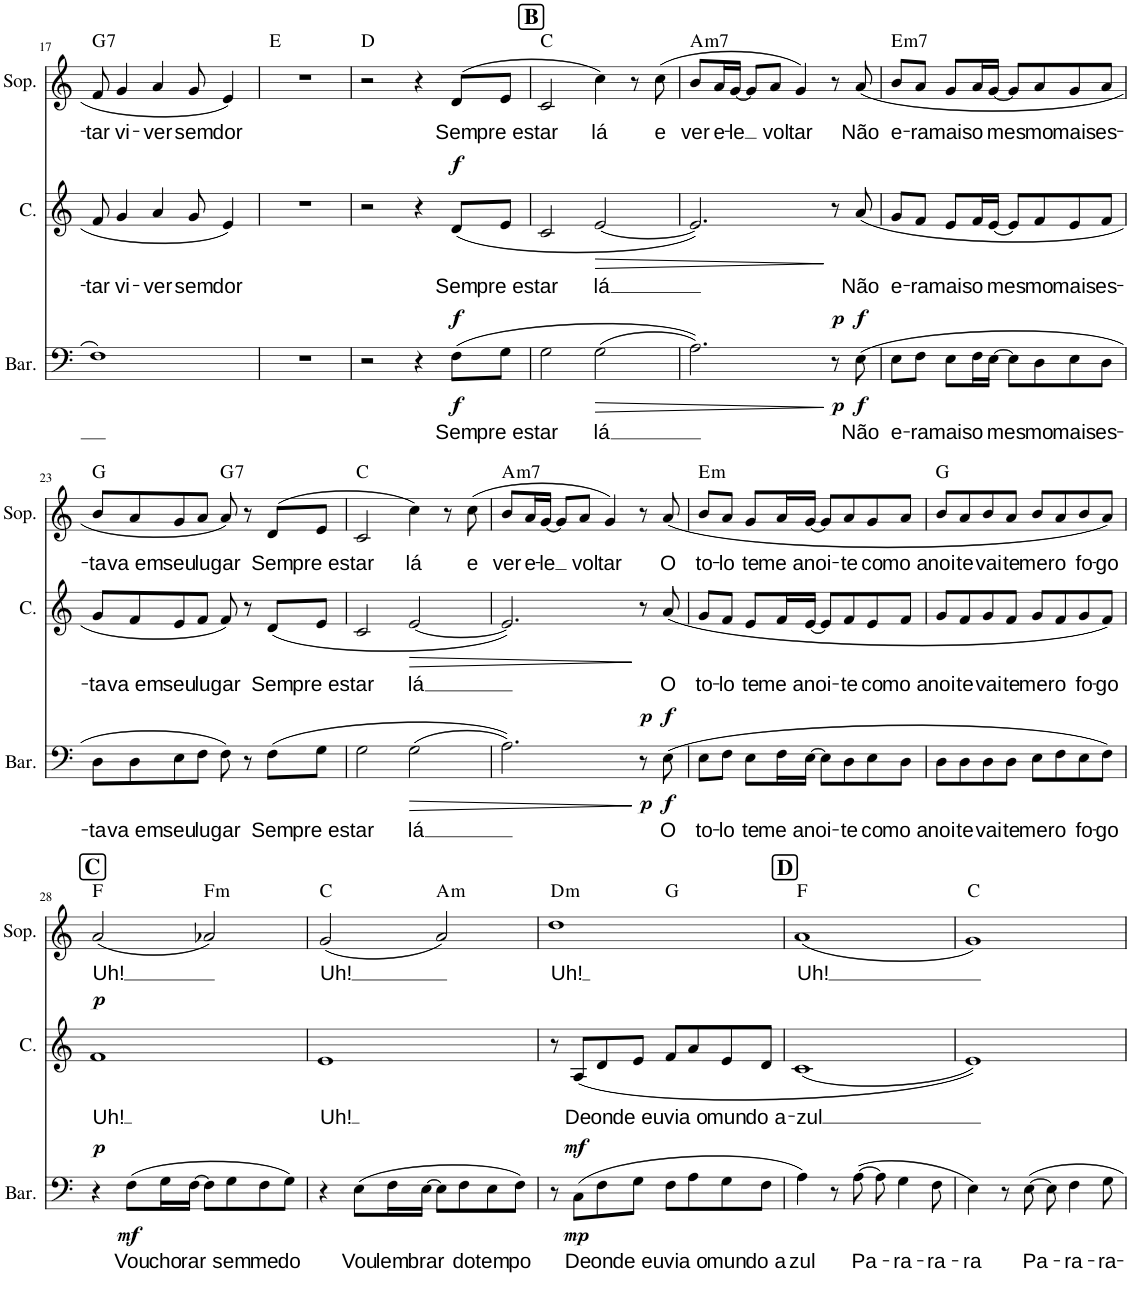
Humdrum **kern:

**kern	**text	**dynam	**kern	**text	**dynam	**kern	**text	**harte
*part3	*part3	*part3	*part2	*part2	*part2	*part1	*part1	*part1
*staff3	*staff3	*staff3	*staff2	*staff2	*staff2	*staff1	*staff1	*
*I"Barítono	*	*	*I"Contralto	*	*	*I"Soprano	*	*
*I'Bar.	*	*	*I'C.	*	*	*I'Sop.	*	*
!!LO:PB:g=z
*clefF4	*	*	*clefG2	*	*	*clefG2	*	*
*k[]	*	*	*k[]	*	*	*k[]	*	*
*M4/4	*	*	*M4/4	*	*	*M4/4	*	*
=17	=17	=17	=17	=17	=17	=17	=17	=17
!	!	!	!	!LO:LY:b	!	!	!LO:LY:b	!LO:H:kt=7
1F	.	.	8f/	-tar	.	8f/	-tar	G:7
!	!	!	!	!LO:LY:b	!	!	!LO:LY:b	!
.	.	.	4g/	vi-	.	4g/	vi-	.
!	!	!	!	!LO:LY:b	!	!	!LO:LY:b	!
.	.	.	4a/	-ver	.	4a/	-ver	.
!	!	!	!	!LO:LY:b	!	!	!LO:LY:b	!
.	.	.	8g/	sem	.	8g/	sem	.
!	!	!	!	!LO:LY:b	!	!	!LO:LY:b	!
.	.	.	4e/	dor	.	4e/	dor	.
=18	=18	=18	=18	=18	=18	=18	=18	=18
1r	.	.	1r	.	.	1r	.	E:maj
=19	=19	=19	=19	=19	=19	=19	=19	=19
2r	.	.	2r	.	.	2r	.	D:maj
4r	.	.	4r	.	.	4r	.	.
!	!LO:LY:b	!LO:DY:a	!	!LO:LY:b	!	!	!LO:LY:b	!
!	!	!LO:DY:n=1:b	!	!	!LO:DY:a	!	!	!
(8F\L	Sem-	f f	(<8d/L	Sem-	f	(>8d/L	Sem-	.
!	!LO:LY:b	!	!	!LO:LY:b	!	!	!LO:LY:b	!
8G\J	-pre es-	.	8e/J	-pre es-	.	8e/J	-pre es-	.
!!LO:REH:place=s1:a:B:cj:fs=14:t=B
=20	=20	=20	=20	=20	=20	=20	=20	=20
!	!LO:LY:b	!	!	!LO:LY:b	!	!	!LO:LY:b	!
2G\	-tar	.	2c/	-tar	.	2c/	-tar	C:maj
!	!LO:LY:b	!LO:HP:b	!	!LO:LY:b	!LO:HP:b	!	!LO:LY:b	!
(2G\	lá	>	[2e/	lá	>	4cc\)	lá	.
.	.	.	.	.	.	8r	.	.
!	!	!	!	!	!	!	!LO:LY:b	!
.	.	.	.	.	.	(8cc\	e	.
=21	=21	=21	=21	=21	=21	=21	=21	=21
!	!	!	!	!	!	!	!LO:LY:b	!LO:H:kt=m7
2.A\))	.	.	2.e/])	.	.	8b/L	ver	A:min7
!	!	!	!	!	!	!	!LO:LY:b	!
.	.	.	.	.	.	16a/L	e-	.
!	!	!	!	!	!	!	!LO:LY:b	!
.	.	.	.	.	.	[16g/JJ	-le	.
.	.	.	.	.	.	8g/L]	.	.
!	!	!	!	!	!	!	!LO:LY:b	!
.	.	.	.	.	.	8a/J	vol-	.
!	!	!	!	!	!	!	!LO:LY:b	!
.	.	.	.	.	.	4g/)	-tar	.
!	!	!LO:DY:n=1:a	!	!	!	!	!	!
!	!	!LO:DY:n=2:b	!	!	!	!	!	!
8r	.	] p p	8r	.	]	8r	.	.
!	!LO:LY:b	!LO:DY:n=3:a	!	!LO:LY:b	!	!	!LO:LY:b	!
!	!	!LO:DY:n=4:b	!	!	!	!	!	!
(8E\	Não	f f	(8a/	Não	.	(8a/	Não	.
=22	=22	=22	=22	=22	=22	=22	=22	=22
!	!LO:LY:b	!	!	!LO:LY:b	!	!	!LO:LY:b	!LO:H:kt=m7
8E\L	e-	.	8g/L	e-	.	8b/L	e-	E:min7
!	!LO:LY:b	!	!	!LO:LY:b	!	!	!LO:LY:b	!
8F\J	-ra	.	8f/J	-ra	.	8a/J	-ra	.
!	!LO:LY:b	!	!	!LO:LY:b	!	!	!LO:LY:b	!
8E\L	mais	.	8e/L	mais	.	8g/L	mais	.
!	!LO:LY:b	!	!	!LO:LY:b	!	!	!LO:LY:b	!
16F\L	o	.	16f/L	o	.	16a/L	o	.
!	!LO:LY:b	!	!	!LO:LY:b	!	!	!LO:LY:b	!
[16E\JJ	mes-	.	[16e/JJ	mes-	.	[16g/JJ	mes-	.
8E\L]	.	.	8e/L]	.	.	8g/L]	.	.
!	!LO:LY:b	!	!	!LO:LY:b	!	!	!LO:LY:b	!
8D\	-mo	.	8f/	-mo	.	8a/	-mo	.
!	!LO:LY:b	!	!	!LO:LY:b	!	!	!LO:LY:b	!
8E\	mais	.	8e/	mais	.	8g/	mais	.
!	!LO:LY:b	!	!	!LO:LY:b	!	!	!LO:LY:b	!
8D\J	es-	.	8f/J	es-	.	8a/J	es-	.
!!LO:LB:g=z
=23	=23	=23	=23	=23	=23	=23	=23	=23
!	!LO:LY:b	!	!	!LO:LY:b	!	!	!LO:LY:b	!
8D\L	-ta-	.	8g/L	-ta-	.	8b/L	-ta-	G:maj
!	!LO:LY:b	!	!	!LO:LY:b	!	!	!LO:LY:b	!
8D\	-va em	.	8f/	-va em	.	8a/	-va em	.
!	!LO:LY:b	!	!	!LO:LY:b	!	!	!LO:LY:b	!
8E\	seu	.	8e/	seu	.	8g/	seu	.
!	!LO:LY:b	!	!	!LO:LY:b	!	!	!LO:LY:b	!
8F\J	lu-	.	8f/J	lu-	.	8a/J	lu-	.
!	!LO:LY:b	!	!	!LO:LY:b	!	!	!LO:LY:b	!LO:H:kt=7
8F\)	-gar	.	8f/)	-gar	.	8a/)	-gar	G:7
8r	.	.	8r	.	.	8r	.	.
!	!LO:LY:b	!	!	!LO:LY:b	!	!	!LO:LY:b	!
(8F\L	Sem-	.	(8d/L	Sem-	.	(>8d/L	Sem-	.
!	!LO:LY:b	!	!	!LO:LY:b	!	!	!LO:LY:b	!
8G\J	-pre es-	.	8e/J	-pre es-	.	8e/J	-pre es-	.
=24	=24	=24	=24	=24	=24	=24	=24	=24
!	!LO:LY:b	!	!	!LO:LY:b	!	!	!LO:LY:b	!
2G\	-tar	.	2c/	-tar	.	2c/	-tar	C:maj
!	!LO:LY:b	!LO:HP:b	!	!LO:LY:b	!LO:HP:b	!	!LO:LY:b	!
(2G\	lá	>	[2e/	lá	>	4cc\)	lá	.
.	.	.	.	.	.	8r	.	.
!	!	!	!	!	!	!	!LO:LY:b	!
.	.	.	.	.	.	(8cc\	e	.
=25	=25	=25	=25	=25	=25	=25	=25	=25
!	!	!	!	!	!	!	!LO:LY:b	!LO:H:kt=m7
2.A\))	.	.	2.e/])	.	.	8b/L	ver	A:min7
!	!	!	!	!	!	!	!LO:LY:b	!
.	.	.	.	.	.	16a/L	e-	.
!	!	!	!	!	!	!	!LO:LY:b	!
.	.	.	.	.	.	[16g/JJ	-le	.
.	.	.	.	.	.	8g/L]	.	.
!	!	!	!	!	!	!	!LO:LY:b	!
.	.	.	.	.	.	8a/J	vol-	.
!	!	!	!	!	!	!	!LO:LY:b	!
.	.	.	.	.	.	4g/)	-tar	.
!	!	!LO:DY:n=1:b	!	!	!	!	!	!
!	!	!LO:DY:n=2:a	!	!	!	!	!	!
8r	.	] p p	8r	.	]	8r	.	.
!	!LO:LY:b	!LO:DY:n=3:b	!	!LO:LY:b	!	!	!LO:LY:b	!
!	!	!LO:DY:n=4:a	!	!	!	!	!	!
(8E\	O	f f	(8a/	O	.	(<8a/	O	.
=26	=26	=26	=26	=26	=26	=26	=26	=26
!	!LO:LY:b	!	!	!LO:LY:b	!	!	!LO:LY:b	!LO:H:kt=m
8E\L	to-	.	8g/L	to-	.	8b/L	to-	E:min
!	!LO:LY:b	!	!	!LO:LY:b	!	!	!LO:LY:b	!
8F\J	-lo	.	8f/J	-lo	.	8a/J	-lo	.
!	!LO:LY:b	!	!	!LO:LY:b	!	!	!LO:LY:b	!
8E\L	te-	.	8e/L	te-	.	8g/L	te-	.
!	!LO:LY:b	!	!	!LO:LY:b	!	!	!LO:LY:b	!
16F\L	-me a	.	16f/L	-me a	.	16a/L	-me a	.
!	!LO:LY:b	!	!	!LO:LY:b	!	!	!LO:LY:b	!
[16E\JJ	noi-	.	[16e/JJ	noi-	.	[16g/JJ	noi-	.
8E\L]	.	.	8e/L]	.	.	8g/L]	.	.
!	!LO:LY:b	!	!	!LO:LY:b	!	!	!LO:LY:b	!
8D\	-te	.	8f/	-te	.	8a/	-te	.
!	!LO:LY:b	!	!	!LO:LY:b	!	!	!LO:LY:b	!
8E\	co-	.	8e/	co-	.	8g/	co-	.
!	!LO:LY:b	!	!	!LO:LY:b	!	!	!LO:LY:b	!
8D\J	-mo a	.	8f/J	-mo a	.	8a/J	-mo a	.
=27	=27	=27	=27	=27	=27	=27	=27	=27
!	!LO:LY:b	!	!	!LO:LY:b	!	!	!LO:LY:b	!
8D\L	noi-	.	8g/L	noi-	.	8b/L	noi-	G:maj
!	!LO:LY:b	!	!	!LO:LY:b	!	!	!LO:LY:b	!
8D\	-te	.	8f/	-te	.	8a/	-te	.
!	!LO:LY:b	!	!	!LO:LY:b	!	!	!LO:LY:b	!
8D\	vai	.	8g/	vai	.	8b/	vai	.
!	!LO:LY:b	!	!	!LO:LY:b	!	!	!LO:LY:b	!
8D\J	te-	.	8f/J	te-	.	8a/J	te-	.
!	!LO:LY:b	!	!	!LO:LY:b	!	!	!LO:LY:b	!
8E\L	-mer	.	8g/L	-mer	.	8b/L	-mer	.
!	!LO:LY:b	!	!	!LO:LY:b	!	!	!LO:LY:b	!
8F\	o	.	8f/	o	.	8a/	o	.
!	!LO:LY:b	!	!	!LO:LY:b	!	!	!LO:LY:b	!
8E\	fo-	.	8g/	fo-	.	8b/	fo-	.
!	!LO:LY:b	!	!	!LO:LY:b	!	!	!LO:LY:b	!
8F\J)	-go	.	8f/J)	-go	.	8a/J)	-go	.
!!LO:LB:g=z
!!LO:REH:place=s1:a:B:cj:fs=14:t=C
=28	=28	=28	=28	=28	=28	=28	=28	=28
!	!	!LO:DY:a	!	!LO:LY:b	!LO:DY:a	!	!LO:LY:b	!
4r	.	p	1f	Uh!	p	(2a/	Uh!	F:maj
!	!LO:LY:b	!LO:DY:b	!	!	!	!	!	!
(8F\L	Vou	mf	.	.	.	.	.	.
!	!LO:LY:b	!	!	!	!	!	!	!
16G\L	cho-	.	.	.	.	.	.	.
!	!LO:LY:b	!	!	!	!	!	!	!
[16F\JJ	-rar	.	.	.	.	.	.	.
!	!	!	!	!	!	!	!	!LO:H:kt=m
8F\L]	.	.	.	.	.	2a-X/)	.	F:min
!	!LO:LY:b	!	!	!	!	!	!	!
8G\	sem	.	.	.	.	.	.	.
!	!LO:LY:b	!	!	!	!	!	!	!
8F\	me-	.	.	.	.	.	.	.
!	!LO:LY:b	!	!	!	!	!	!	!
8G\J)	-do	.	.	.	.	.	.	.
=29	=29	=29	=29	=29	=29	=29	=29	=29
!	!	!	!	!LO:LY:b	!	!	!LO:LY:b	!
4r	.	.	1e	Uh!	.	(2g/	Uh!	C:maj
!	!LO:LY:b	!	!	!	!	!	!	!
(8E\L	Vou	.	.	.	.	.	.	.
!	!LO:LY:b	!	!	!	!	!	!	!
16F\L	lem-	.	.	.	.	.	.	.
!	!LO:LY:b	!	!	!	!	!	!	!
[16E\JJ	-brar	.	.	.	.	.	.	.
!	!	!	!	!	!	!	!	!LO:H:kt=m
8E\L]	.	.	.	.	.	2a/)	.	A:min
!	!LO:LY:b	!	!	!	!	!	!	!
8F\	do	.	.	.	.	.	.	.
!	!LO:LY:b	!	!	!	!	!	!	!
8E\	tem-	.	.	.	.	.	.	.
!	!LO:LY:b	!	!	!	!	!	!	!
8F\J)	-po	.	.	.	.	.	.	.
=30	=30	=30	=30	=30	=30	=30	=30	=30
!	!	!	!	!	!	!	!LO:LY:b	!LO:H:kt=m
*	*	*	*	*	*	*^	*	*
8r	.	.	8r	.	.	1dd	2ryy	Uh!	D:min
!	!LO:LY:b	!LO:DY:a	!	!LO:LY:b	!	!	!	!	!
!	!	!LO:DY:n=1:b	!	!	!	!	!	!	!
(8C\L	De	mf mp	(8A/L	De	.	.	.	.	.
!	!LO:LY:b	!	!	!LO:LY:b	!	!	!	!	!
8F\	on-	.	8d/	on-	.	.	.	.	.
!	!LO:LY:b	!	!	!LO:LY:b	!	!	!	!	!
8G\J	-de eu	.	8e/J	-de eu	.	.	.	.	.
!	!LO:LY:b	!	!	!LO:LY:b	!	!	!	!	!
8F\L	vi-	.	8f/L	vi-	.	.	2ryy	.	G:maj
!	!LO:LY:b	!	!	!LO:LY:b	!	!	!	!	!
8A\	-a o	.	8a/	-a o	.	.	.	.	.
!	!LO:LY:b	!	!	!LO:LY:b	!	!	!	!	!
8G\	mun-	.	8e/	mun-	.	.	.	.	.
!	!LO:LY:b	!	!	!LO:LY:b	!	!	!	!	!
8F\J	-do a-	.	8d/J	-do a-	.	.	.	.	.
!!LO:REH:place=s1:a:B:cj:fs=14:t=D
=31	=31	=31	=31	=31	=31	=31	=31	=31	=31
!	!LO:LY:b	!	!	!LO:LY:b	!	!	!	!LO:LY:b	!
*	*	*	*	*	*	*v	*v	*	*
4A\)	-zul	.	(1c	-zul	.	(1a	Uh!	F:maj
8r	.	.	.	.	.	.	.	.
!	!LO:LY:b	!	!	!	!	!	!	!
([8A\	Pa-	.	.	.	.	.	.	.
8A\]	.	.	.	.	.	.	.	.
!	!LO:LY:b	!	!	!	!	!	!	!
4G\	-ra-	.	.	.	.	.	.	.
!	!LO:LY:b	!	!	!	!	!	!	!
8F\	-ra-	.	.	.	.	.	.	.
=32	=32	=32	=32	=32	=32	=32	=32	=32
!	!LO:LY:b	!	!	!	!	!	!	!
4E\)	-ra	.	1e))	.	.	1g)	.	C:maj
8r	.	.	.	.	.	.	.	.
!	!LO:LY:b	!	!	!	!	!	!	!
[8E\	Pa-	.	.	.	.	.	.	.
8E\]	.	.	.	.	.	.	.	.
!	!LO:LY:b	!	!	!	!	!	!	!
4F\	-ra-	.	.	.	.	.	.	.
!	!LO:LY:b	!	!	!	!	!	!	!
8G\	-ra-	.	.	.	.	.	.	.
=	=	=	=	=	=	=	=	=
*-	*-	*-	*-	*-	*-	*-	*-	*-
